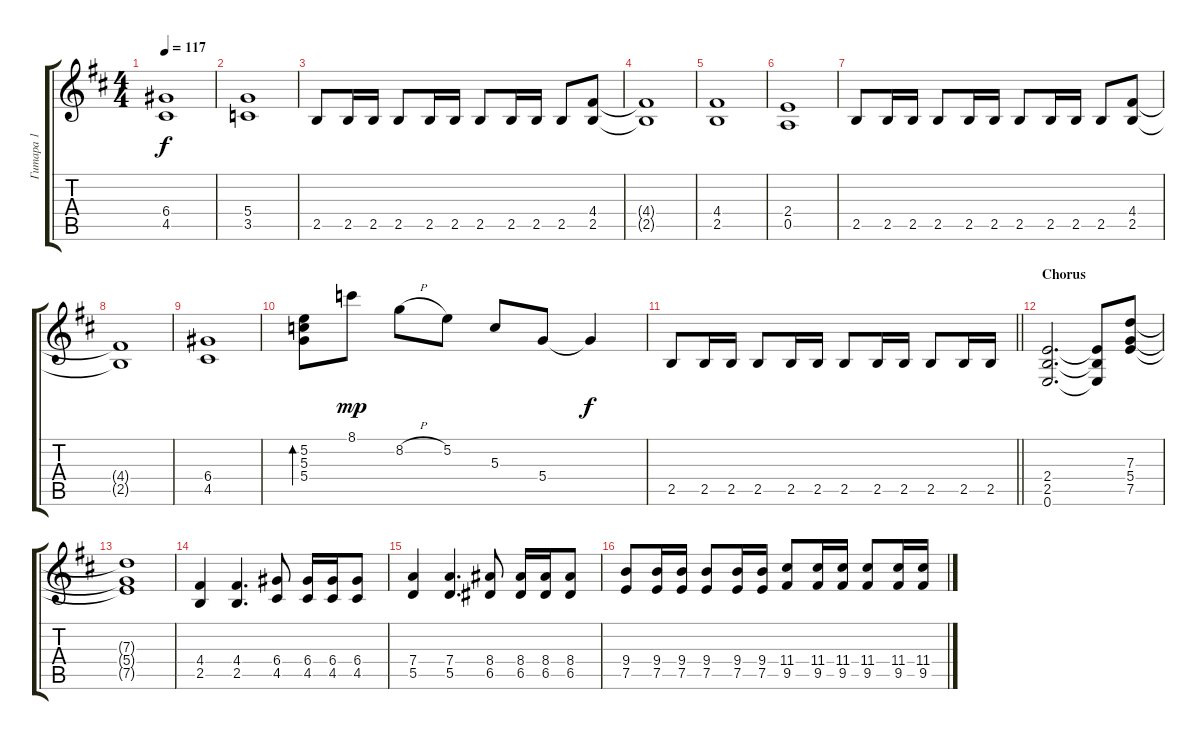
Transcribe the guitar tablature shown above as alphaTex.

\track ("Гитара 1" "Гитара 1") {instrument distortionguitar}
\staff {score tabs}
\tuning (E4 B3 G3 D3 A2 E2) {hide}
\ts (4 4)
\tempo 117
\clef g2
\ks d
(6.4 4.5).1{dy f} |
(5.4 3.5).1 |
2.5.8 2.5.16 2.5.16 2.5.8 2.5.16 2.5.16 2.5.8 2.5.16 2.5.16 2.5.8 (4.4 2.5).8 |
(4.4{t} 2.5{t}).1 |
(4.4 2.5).1 |
(2.4 0.5).1 |
2.5.8 2.5.16 2.5.16 2.5.8 2.5.16 2.5.16 2.5.8 2.5.16 2.5.16 2.5.8 (4.4 2.5).8 |
(4.4{t} 2.5{t}).1 |
(6.4 4.5).1 |
(5.2 5.3 5.4).8{bd 240} 8.1.8{dy mp} 8.2{h}.8 5.2.8 5.3.8 5.4.8 5.4{t}.4{dy f} |
\barLineRight lightlight
2.5.8 2.5.16 2.5.16 2.5.8 2.5.16 2.5.16 2.5.8 2.5.16 2.5.16 2.5.8 2.5.16 2.5.16 |
\section ("" "Chorus")
(2.4 2.5 0.6).2{d} (2.4{t} 2.5{t} 0.6{t}).8 (7.3 5.4 7.5).8 |
(7.3{t} 5.4{t} 7.5{t}).1 |
(4.4 2.5).4 (4.4 2.5).4{d} (6.4 4.5).8 (6.4 4.5).16 (6.4 4.5).16 (6.4 4.5).8 |
(7.4 5.5).4 (7.4 5.5).4{d} (8.4 6.5).8 (8.4 6.5).16 (8.4 6.5).16 (8.4 6.5).8 |
(9.4 7.5).8 (9.4 7.5).16 (9.4 7.5).16 (9.4 7.5).8 (9.4 7.5).16 (9.4 7.5).16 (11.4 9.5).8 (11.4 9.5).16 (11.4 9.5).16 (11.4 9.5).8 (11.4 9.5).16 (11.4 9.5).16
